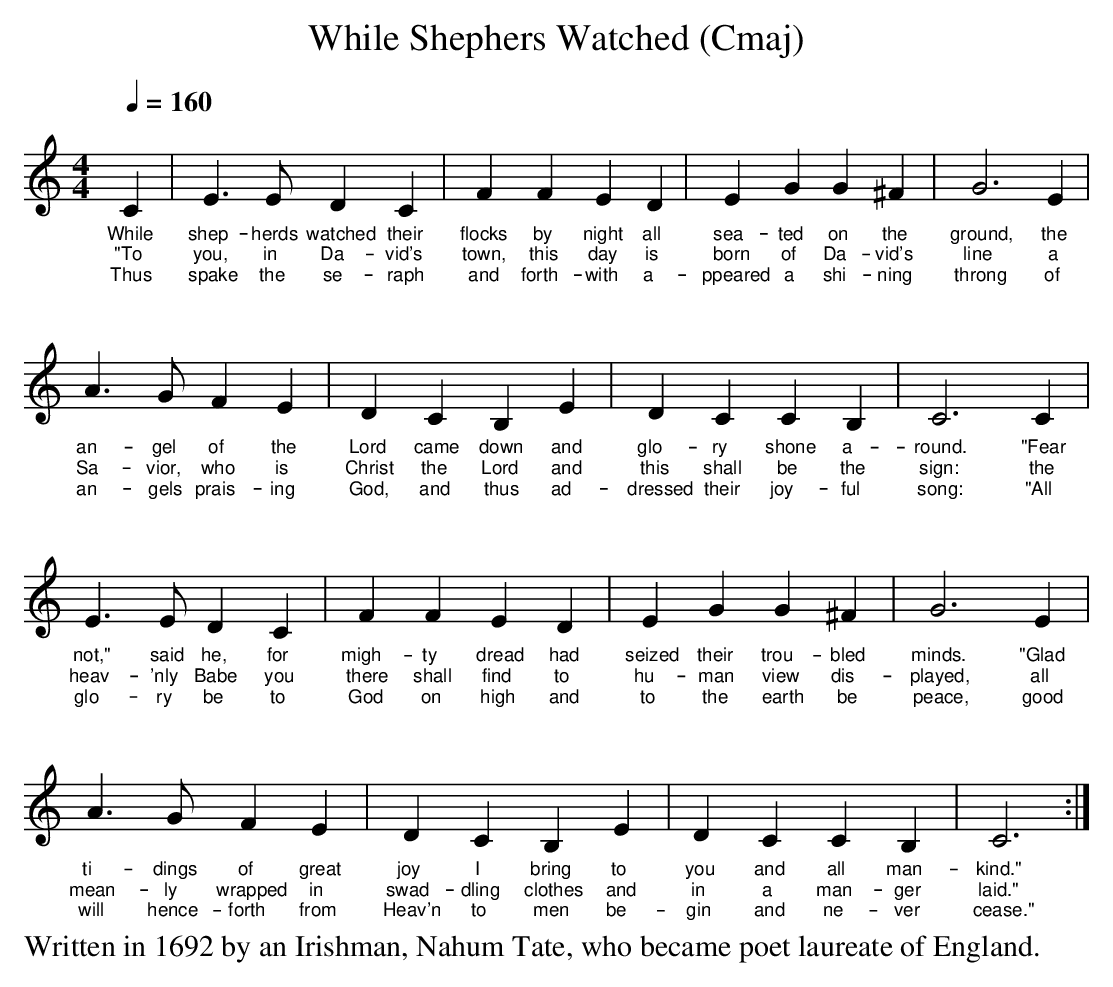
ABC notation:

X:1
T:While Shephers Watched (Cmaj)
Q:1/4=160
M:4/4
L:1/8
K:Cmaj
C2|E3ED2C2|F2F2E2D2|E2G2G2^F2|G6E2|
w:While shep-herds watched their flocks by night all sea-ted on the ground, the
w:"To you, in Da-vid's town, this day is born of Da-vid's line a
w:Thus spake the se-raph and forth-with a-ppeared a shi-ning throng of
A3GF2E2|D2C2B,2E2|D2C2C2B,2|C6C2|
w:an-gel of the Lord came down and glo-ry shone a-round.  "Fear
w:Sa-vior, who is Christ the Lord and this shall be the sign: the
w:an-gels prais-ing God, and thus ad-dressed their joy-ful song: "All
E3ED2C2|F2F2E2D2|E2G2G2^F2|G6E2|
w:not," said he, for migh-ty dread had seized their trou-bled minds. "Glad
w:heav-'nly Babe you there shall find to hu-man view dis-played, all
w:glo-ry be to God on high and to the earth be peace, good
A3GF2E2|D2C2B,2E2|D2C2C2B,2|C6:|
w:ti-dings of great joy I bring to you and all man-kind."
w:mean-ly wrapped in swad-dling clothes and in a man-ger laid."
w:will hence-forth from Heav'n to men be-gin and ne-ver cease."
